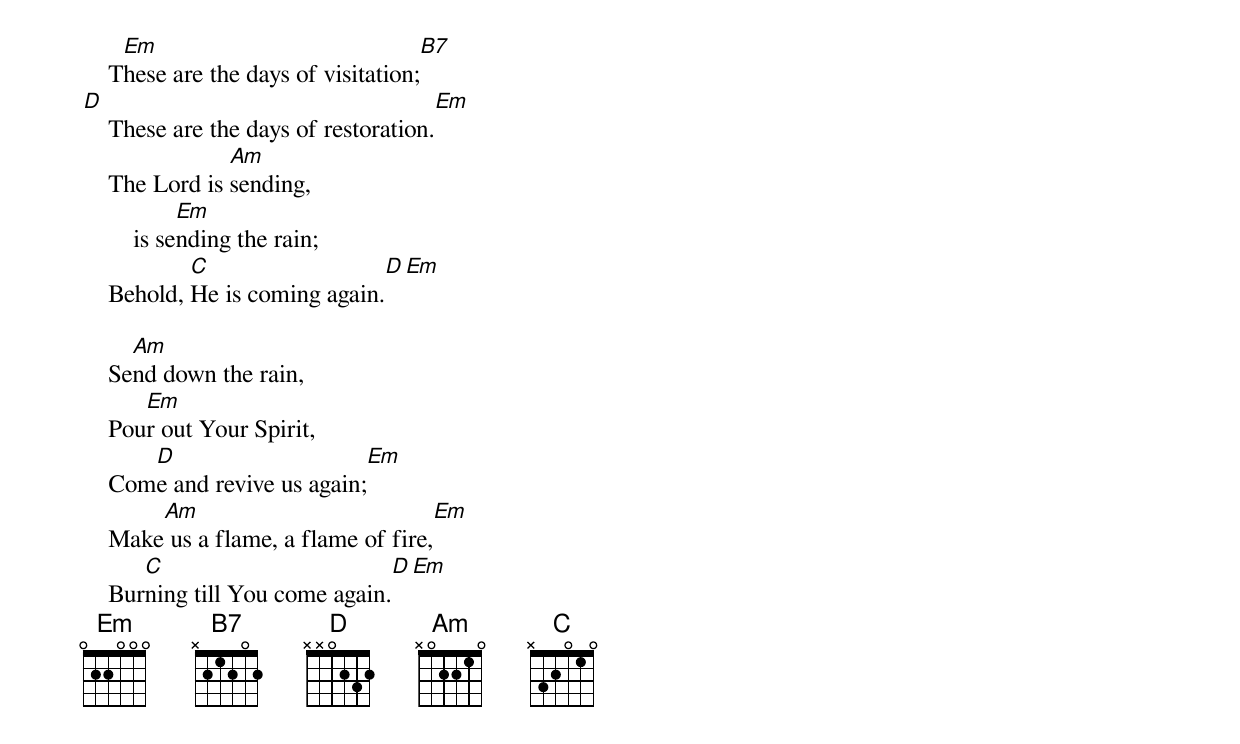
     Em                                          B7
    These are the days of visitation;
D                                                        Em
    These are the days of restoration.
                Am
    The Lord is sending,
             Em
        is sending the rain;
            C                   D                Em
    Behold, He is coming again.

      Am
    Send down the rain,
       Em
    Pour out Your Spirit,
       D                                        Em
    Come and revive us again;
        Am                               Em
    Make us a flame, a flame of fire,
       C                               D           Em
    Burning till You come again.
